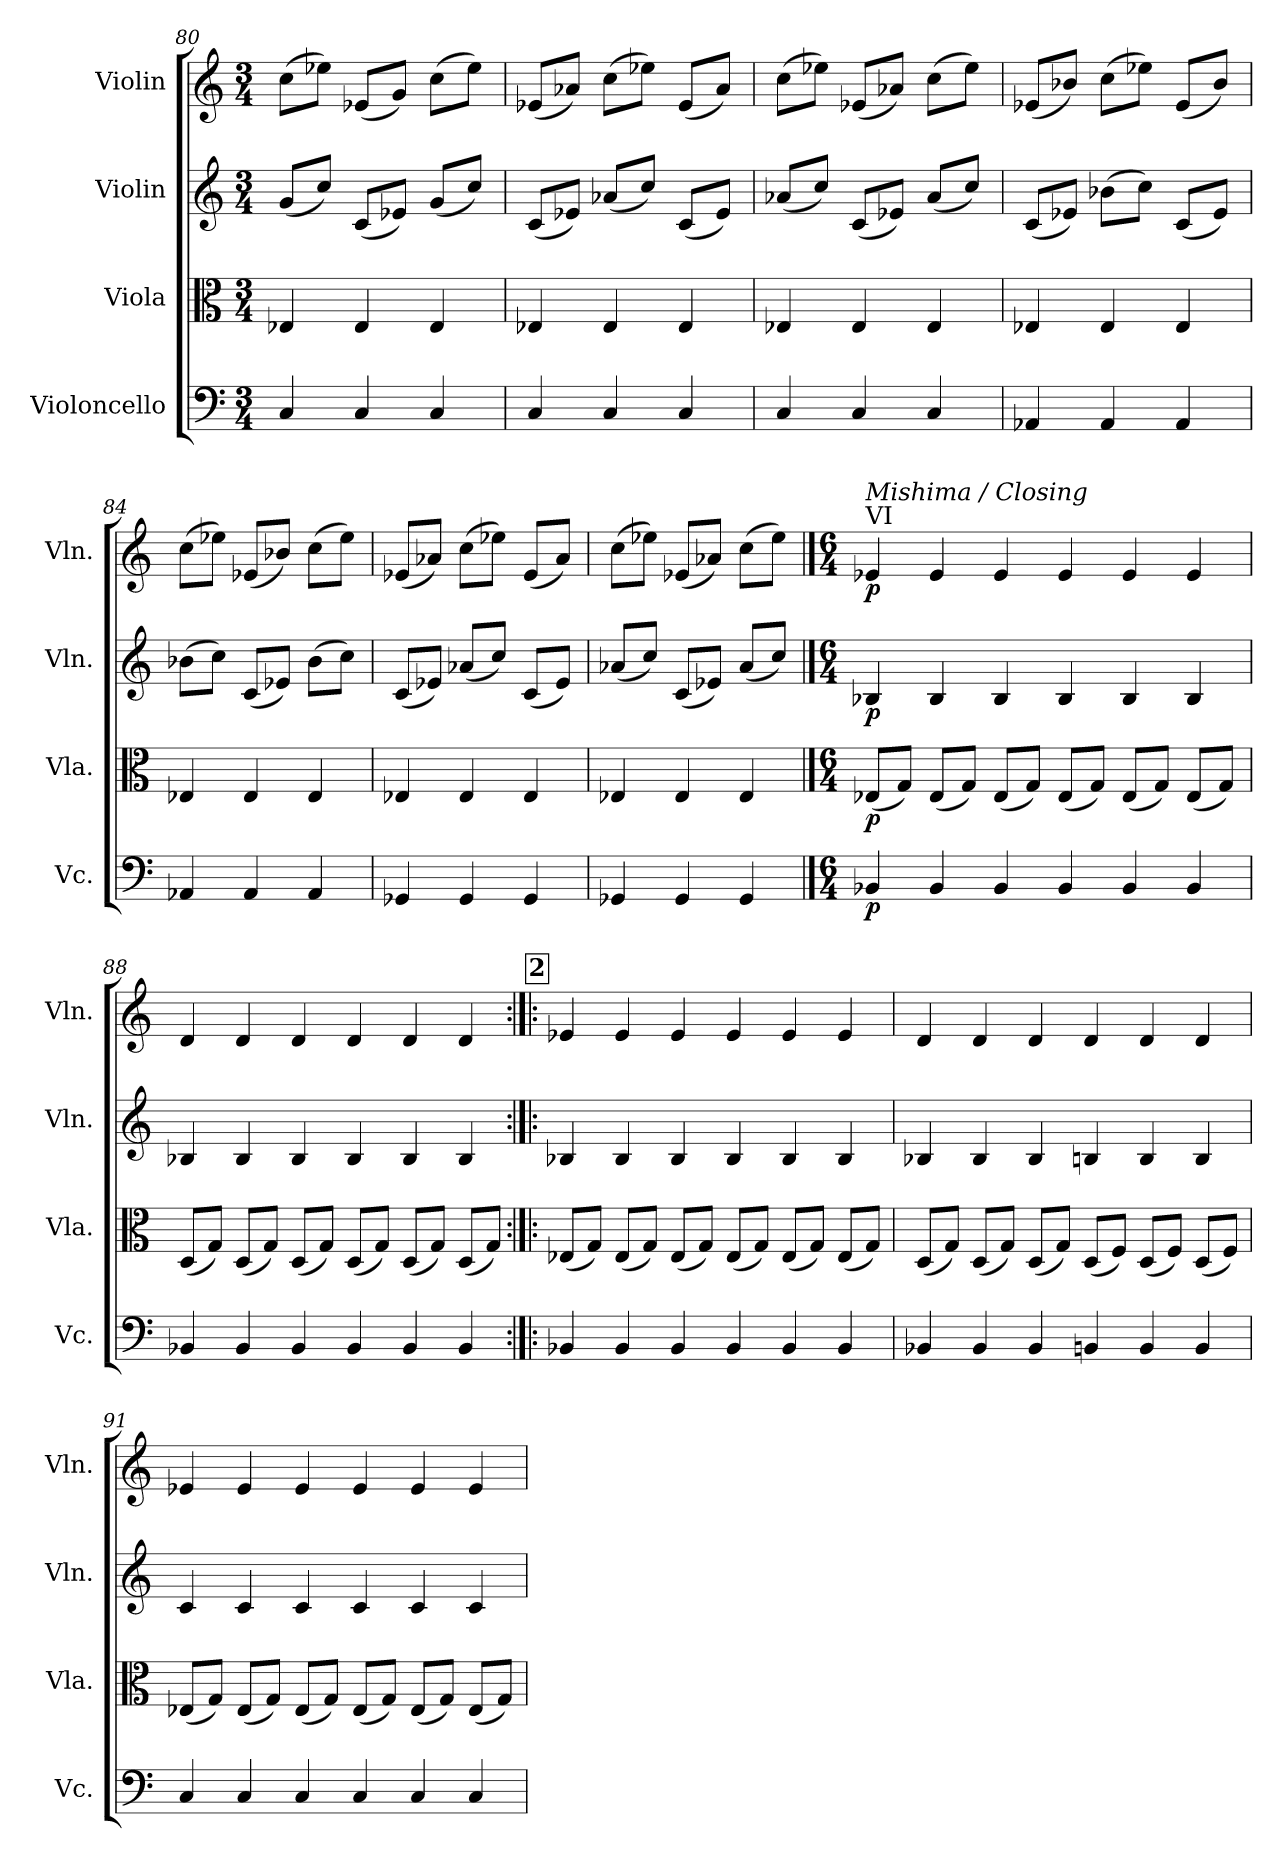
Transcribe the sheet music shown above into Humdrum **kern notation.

**kern	**dynam	**kern	**dynam	**kern	**dynam	**kern	**dynam
*part4	*part4	*part3	*part3	*part2	*part2	*part1	*part1
*staff4	*staff4	*staff3	*staff3	*staff2	*staff2	*staff1	*staff1
*I"Violoncello	*	*I"Viola	*	*I"Violin	*	*I"Violin	*
*I'Vc.	*	*I'Vla.	*	*I'Vln.	*	*I'Vln.	*
*clefF4	*	*clefC3	*	*clefG2	*	*clefG2	*
*k[]	*	*k[]	*	*k[]	*	*k[]	*
*M3/4	*	*M3/4	*	*M3/4	*	*M3/4	*
=80	=80	=80	=80	=80	=80	=80	=80
4C/	.	4E-X/	.	(<8g/L	.	(>8cc\L	.
.	.	.	.	8cc/J)	.	8ee-X\J)	.
4C/	.	4E-/	.	(<8c/L	.	(<8e-X/L	.
.	.	.	.	8e-X/J)	.	8g/J)	.
4C/	.	4E-/	.	(<8g/L	.	(>8cc\L	.
.	.	.	.	8cc/J)	.	8ee-\J)	.
!!LO:LB:g=z
=81	=81	=81	=81	=81	=81	=81	=81
4C/	.	4E-X/	.	(<8c/L	.	(<8e-X/L	.
.	.	.	.	8e-X/J)	.	8a-X/J)	.
4C/	.	4E-/	.	(<8a-X/L	.	(>8cc\L	.
.	.	.	.	8cc/J)	.	8ee-X\J)	.
4C/	.	4E-/	.	(<8c/L	.	(<8e-/L	.
.	.	.	.	8e-/J)	.	8a-/J)	.
=82	=82	=82	=82	=82	=82	=82	=82
4C/	.	4E-X/	.	(<8a-X/L	.	(>8cc\L	.
.	.	.	.	8cc/J)	.	8ee-X\J)	.
4C/	.	4E-/	.	(<8c/L	.	(<8e-X/L	.
.	.	.	.	8e-X/J)	.	8a-X/J)	.
4C/	.	4E-/	.	(<8a-/L	.	(>8cc\L	.
.	.	.	.	8cc/J)	.	8ee-\J)	.
=83	=83	=83	=83	=83	=83	=83	=83
4AA-X/	.	4E-X/	.	(<8c/L	.	(<8e-X/L	.
.	.	.	.	8e-X/J)	.	8b-X/J)	.
4AA-/	.	4E-/	.	(>8b-X\L	.	(>8cc\L	.
.	.	.	.	8cc\J)	.	8ee-X\J)	.
4AA-/	.	4E-/	.	(<8c/L	.	(<8e-/L	.
.	.	.	.	8e-/J)	.	8b-/J)	.
=84	=84	=84	=84	=84	=84	=84	=84
4AA-X/	.	4E-X/	.	(>8b-X\L	.	(>8cc\L	.
.	.	.	.	8cc\J)	.	8ee-X\J)	.
4AA-/	.	4E-/	.	(<8c/L	.	(<8e-X/L	.
.	.	.	.	8e-X/J)	.	8b-X/J)	.
4AA-/	.	4E-/	.	(>8b-\L	.	(>8cc\L	.
.	.	.	.	8cc\J)	.	8ee-\J)	.
=85	=85	=85	=85	=85	=85	=85	=85
4GG-X/	.	4E-X/	.	(<8c/L	.	(<8e-X/L	.
.	.	.	.	8e-X/J)	.	8a-X/J)	.
4GG-/	.	4E-/	.	(<8a-X/L	.	(>8cc\L	.
.	.	.	.	8cc/J)	.	8ee-X\J)	.
4GG-/	.	4E-/	.	(<8c/L	.	(<8e-/L	.
.	.	.	.	8e-/J)	.	8a-/J)	.
=86	=86	=86	=86	=86	=86	=86	=86
4GG-X/	.	4E-X/	.	(<8a-X/L	.	(>8cc\L	.
.	.	.	.	8cc/J)	.	8ee-X\J)	.
4GG-/	.	4E-/	.	(<8c/L	.	(<8e-X/L	.
.	.	.	.	8e-X/J)	.	8a-X/J)	.
4GG-/	.	4E-/	.	(<8a-/L	.	(>8cc\L	.
.	.	.	.	8cc/J)	.	8ee-\J)	.
!!LO:PB:g=z
==87	==87	==87	==87	==87	==87	==87	==87
!!LO:REH:place=s1:a:B:fs=14:t=1
*M6/4	*	*M6/4	*	*M6/4	*	*M6/4	*
*	*	*	*	*	*	*MM144	*
!	!	!	!	!	!	!LO:TX:a:t=VI	!
!	!	!	!	!	!	!LO:TX:a:i:t=Mishima / Closing	!
!	!LO:DY:b	!	!LO:DY:b	!	!LO:DY:b	!	!LO:DY:b
4BB-X/	p	(<8E-X/L	p	4B-X/	p	4e-X/	p
.	.	8G/J)	.	.	.	.	.
4BB-/	.	(<8E-/L	.	4B-/	.	4e-/	.
.	.	8G/J)	.	.	.	.	.
4BB-/	.	(<8E-/L	.	4B-/	.	4e-/	.
.	.	8G/J)	.	.	.	.	.
4BB-/	.	(<8E-/L	.	4B-/	.	4e-/	.
.	.	8G/J)	.	.	.	.	.
4BB-/	.	(<8E-/L	.	4B-/	.	4e-/	.
.	.	8G/J)	.	.	.	.	.
4BB-/	.	(<8E-/L	.	4B-/	.	4e-/	.
.	.	8G/J)	.	.	.	.	.
=88	=88	=88	=88	=88	=88	=88	=88
4BB-X/	.	(<8D/L	.	4B-X/	.	4d/	.
.	.	8G/J)	.	.	.	.	.
4BB-/	.	(<8D/L	.	4B-/	.	4d/	.
.	.	8G/J)	.	.	.	.	.
4BB-/	.	(<8D/L	.	4B-/	.	4d/	.
.	.	8G/J)	.	.	.	.	.
4BB-/	.	(<8D/L	.	4B-/	.	4d/	.
.	.	8G/J)	.	.	.	.	.
4BB-/	.	(<8D/L	.	4B-/	.	4d/	.
.	.	8G/J)	.	.	.	.	.
4BB-/	.	(<8D/L	.	4B-/	.	4d/	.
.	.	8G/J)	.	.	.	.	.
!!LO:REH:place=s1:a:B:fs=14:t=2
=89:|!|:	=89:|!|:	=89:|!|:	=89:|!|:	=89:|!|:	=89:|!|:	=89:|!|:	=89:|!|:
4BB-X/	.	(<8E-X/L	.	4B-X/	.	4e-X/	.
.	.	8G/J)	.	.	.	.	.
4BB-/	.	(<8E-/L	.	4B-/	.	4e-/	.
.	.	8G/J)	.	.	.	.	.
4BB-/	.	(<8E-/L	.	4B-/	.	4e-/	.
.	.	8G/J)	.	.	.	.	.
4BB-/	.	(<8E-/L	.	4B-/	.	4e-/	.
.	.	8G/J)	.	.	.	.	.
4BB-/	.	(<8E-/L	.	4B-/	.	4e-/	.
.	.	8G/J)	.	.	.	.	.
4BB-/	.	(<8E-/L	.	4B-/	.	4e-/	.
.	.	8G/J)	.	.	.	.	.
!!LO:LB:g=z
=90	=90	=90	=90	=90	=90	=90	=90
4BB-X/	.	(<8D/L	.	4B-X/	.	4d/	.
.	.	8G/J)	.	.	.	.	.
4BB-/	.	(<8D/L	.	4B-/	.	4d/	.
.	.	8G/J)	.	.	.	.	.
4BB-/	.	(<8D/L	.	4B-/	.	4d/	.
.	.	8G/J)	.	.	.	.	.
4BBn/	.	(<8D/L	.	4Bn/	.	4d/	.
.	.	8F/J)	.	.	.	.	.
4BB/	.	(<8D/L	.	4B/	.	4d/	.
.	.	8F/J)	.	.	.	.	.
4BB/	.	(<8D/L	.	4B/	.	4d/	.
.	.	8F/J)	.	.	.	.	.
=91	=91	=91	=91	=91	=91	=91	=91
4C/	.	(<8E-X/L	.	4c/	.	4e-X/	.
.	.	8G/J)	.	.	.	.	.
4C/	.	(<8E-/L	.	4c/	.	4e-/	.
.	.	8G/J)	.	.	.	.	.
4C/	.	(<8E-/L	.	4c/	.	4e-/	.
.	.	8G/J)	.	.	.	.	.
4C/	.	(<8E-/L	.	4c/	.	4e-/	.
.	.	8G/J)	.	.	.	.	.
4C/	.	(<8E-/L	.	4c/	.	4e-/	.
.	.	8G/J)	.	.	.	.	.
4C/	.	(<8E-/L	.	4c/	.	4e-/	.
.	.	8G/J)	.	.	.	.	.
=	=	=	=	=	=	=	=
*-	*-	*-	*-	*-	*-	*-	*-
